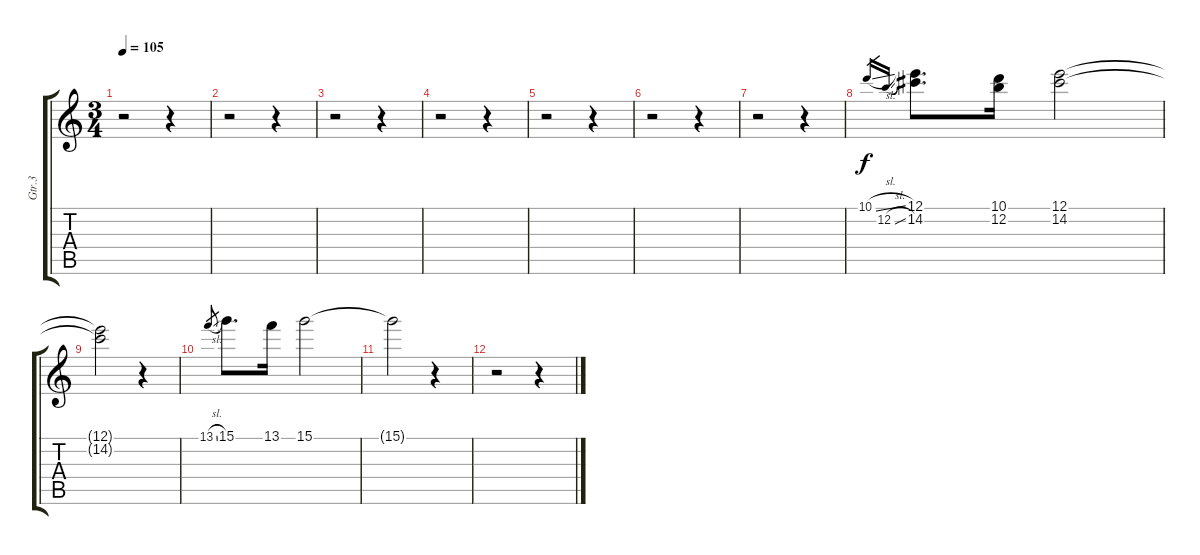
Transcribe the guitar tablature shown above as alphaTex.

\track ("Gtr.3" "Gtr.3") {instrument distortionguitar}
\staff {score tabs}
\tuning (E4 B3 G3 D3 A2 E2) {hide}
\ts (3 4)
\tempo 105
\clef g2
\ks c
r.2{dy f} r.4 |
r.2 r.4 |
r.2 r.4 |
r.2 r.4 |
r.2 r.4 |
r.2 r.4 |
r.2 r.4 |
10.1{sl}.16{gr} 12.2{sl}.16{gr} (12.1 14.2).8{d} (10.1 12.2).16 (12.1 14.2).2 |
(12.1{t} 14.2{t}).2 r.4 |
13.1{sl}.8{gr} 15.1.8{d} 13.1.16 15.1.2 |
15.1{t}.2 r.4 |
r.2 r.4
